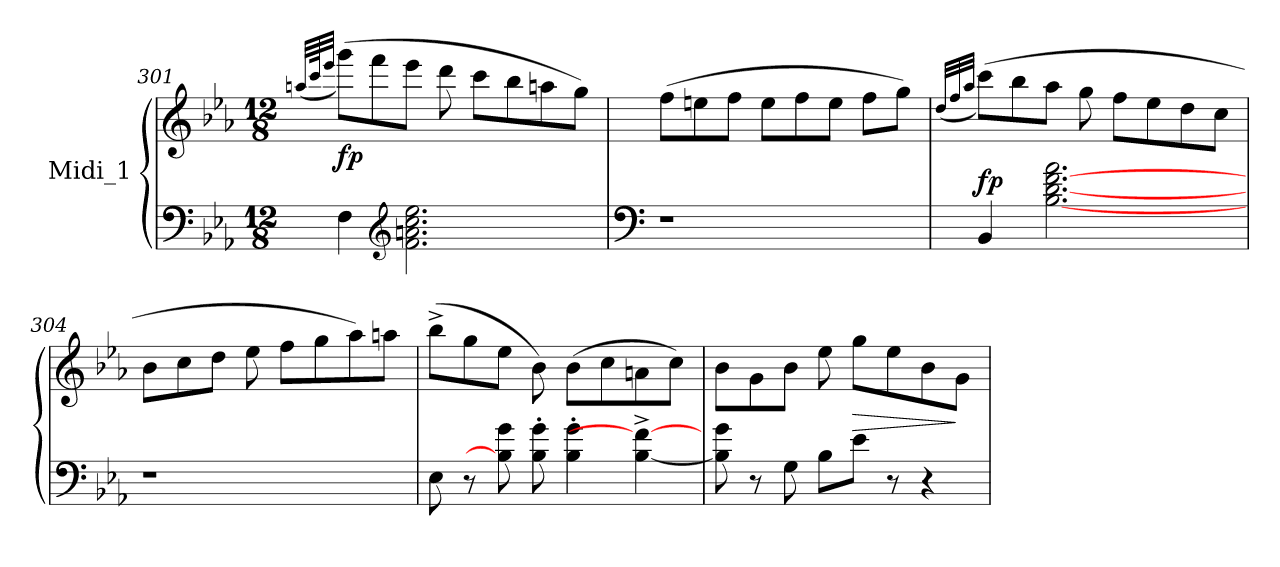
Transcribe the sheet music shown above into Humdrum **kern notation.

**kern	**kern	**dynam
*part1	*part1	*part1
*staff2	*staff1	*staff1/2
*I"Midi_1	*	*
*clefF4	*clefG2	*
*k[b-e-a-]	*k[b-e-a-]	*
*E-:	*E-:	*
*M12/8	*M12/8	*
=301	=301	=301
.	(32qaan/LLL	.
.	64qccc/K	.
.	32qeee-/JJJ	.
!	!	!LO:DY:b
4F\	(>8ggg\L)	fp
.	8fff\	.
*clefG2	*	*
2.f\ 2.an\ 2.cc\ 2.ee-\	8eee-\J	.
.	8ddd\	.
.	8ccc\L	.
.	8bb-\	.
.	8aani\	.
.	8gg\J)	.
!!LO:LB:g=z
=302	=302	=302
*clefF4	*	*
1r	(>8ff\L	.
.	8een\	.
.	8ff\J	.
.	8ee\L	.
.	8ff\	.
.	8ee\J	.
.	8ff\L	.
.	8gg\J)	.
=303	=303	=303
.	(32qdd/LLL	.
.	32qff/	.
.	32qaa-i/JJJ	.
!	!	!LO:DY:a=2
4BB-/	(>8ccc\L)	fp
.	8bb-\	.
[2.B-\ [2.d\ [2.f\ 2.a-i\	8aa-i\J	.
.	8gg\	.
.	8ff\L	.
.	8ee-\	.
.	8dd\	.
.	8cc\J	.
=304	=304	=304
1r	8b-\L	.
.	8cc\	.
.	8dd\J	.
.	8ee-\	.
.	8ff\L	.
.	8gg\	.
.	8aa-\)	.
.	8aan\J	.
=305	=305	=305
8E-\	(>8bb-^\L	.
8r	8gg\	.
8B-\] 8g\	8ee-\J	.
8B-\' 8g\'	8b-\)	.
4B-\' 4g\'	(>8b-\L	.
.	8cc\	.
[4B-\^ 4f#\_^	8an\	.
.	8cc\J)	.
=306	=306	=306
8B-\] 8g\	8b-\L	.
8r	8g\	.
8G\	8b-\J	.
8B-\L	8ee-\	.
!	!	!LO:HP:b
8e-\J	8gg\L	>
8r	8ee-\	.
4r	8b-\	.
.	8g\J	]
=	=	=
*-	*-	*-
